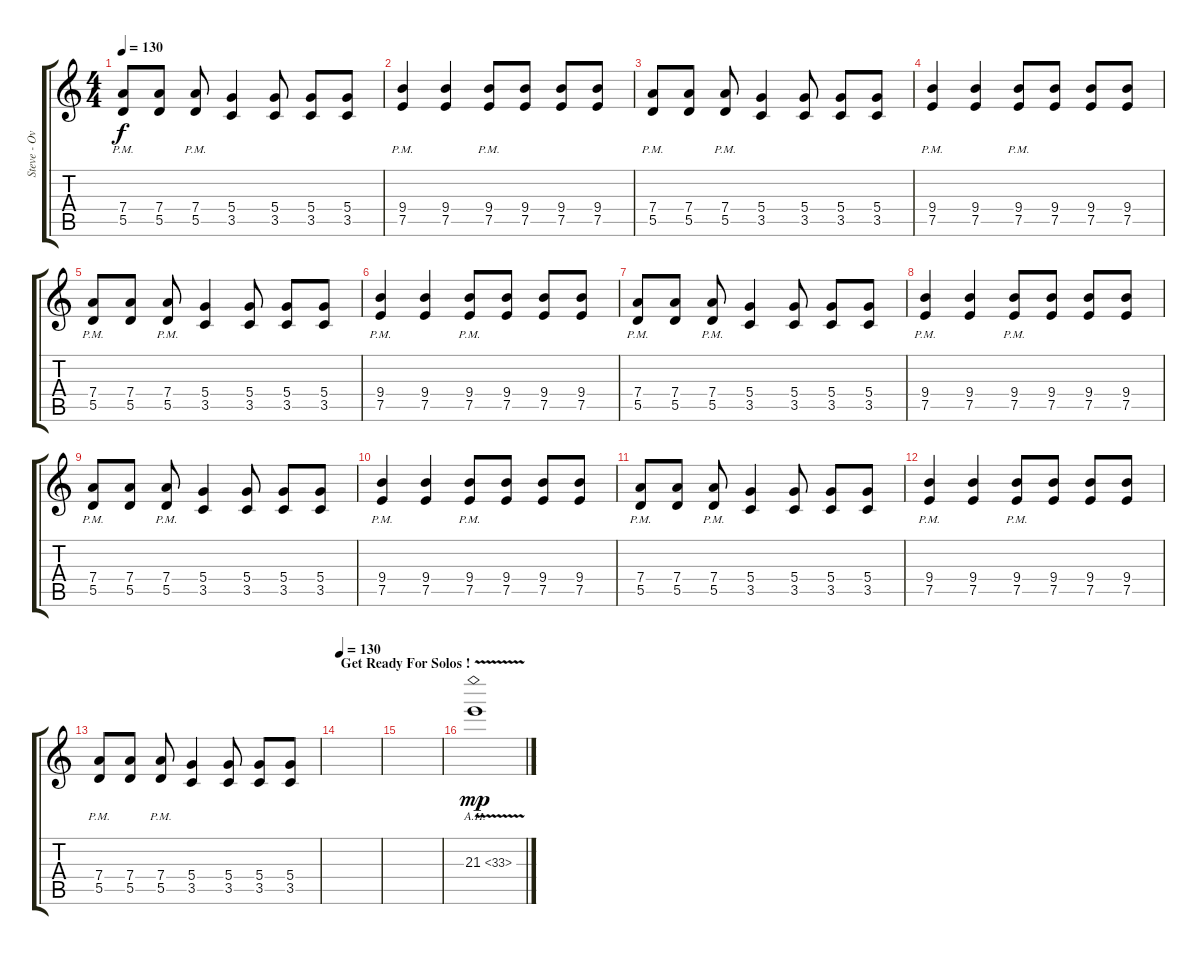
\track ("Steve - Overdub" "Steve - Ov") {instrument overdrivenguitar}
\staff {score tabs}
\tuning (E4 B3 G3 D3 A2 E2) {hide}
\ts (4 4)
\tempo 130
\clef g2
\ks c
(7.4{pm} 5.5{pm}).8{dy f} (7.4 5.5).8 (7.4{pm} 5.5{pm}).8 (5.4 3.5).4 (5.4 3.5).8 (5.4 3.5).8 (5.4 3.5).8 |
(9.4{pm} 7.5{pm}).4 (9.4 7.5).4 (9.4{pm} 7.5{pm}).8 (9.4 7.5).8 (9.4 7.5).8 (9.4 7.5).8 |
(7.4{pm} 5.5{pm}).8 (7.4 5.5).8 (7.4{pm} 5.5{pm}).8 (5.4 3.5).4 (5.4 3.5).8 (5.4 3.5).8 (5.4 3.5).8 |
(9.4{pm} 7.5{pm}).4 (9.4 7.5).4 (9.4{pm} 7.5{pm}).8 (9.4 7.5).8 (9.4 7.5).8 (9.4 7.5).8 |
(7.4{pm} 5.5{pm}).8 (7.4 5.5).8 (7.4{pm} 5.5{pm}).8 (5.4 3.5).4 (5.4 3.5).8 (5.4 3.5).8 (5.4 3.5).8 |
(9.4{pm} 7.5{pm}).4 (9.4 7.5).4 (9.4{pm} 7.5{pm}).8 (9.4 7.5).8 (9.4 7.5).8 (9.4 7.5).8 |
(7.4{pm} 5.5{pm}).8 (7.4 5.5).8 (7.4{pm} 5.5{pm}).8 (5.4 3.5).4 (5.4 3.5).8 (5.4 3.5).8 (5.4 3.5).8 |
(9.4{pm} 7.5{pm}).4 (9.4 7.5).4 (9.4{pm} 7.5{pm}).8 (9.4 7.5).8 (9.4 7.5).8 (9.4 7.5).8 |
(7.4{pm} 5.5{pm}).8 (7.4 5.5).8 (7.4{pm} 5.5{pm}).8 (5.4 3.5).4 (5.4 3.5).8 (5.4 3.5).8 (5.4 3.5).8 |
(9.4{pm} 7.5{pm}).4 (9.4 7.5).4 (9.4{pm} 7.5{pm}).8 (9.4 7.5).8 (9.4 7.5).8 (9.4 7.5).8 |
(7.4{pm} 5.5{pm}).8 (7.4 5.5).8 (7.4{pm} 5.5{pm}).8 (5.4 3.5).4 (5.4 3.5).8 (5.4 3.5).8 (5.4 3.5).8 |
(9.4{pm} 7.5{pm}).4 (9.4 7.5).4 (9.4{pm} 7.5{pm}).8 (9.4 7.5).8 (9.4 7.5).8 (9.4 7.5).8 |
(7.4{pm} 5.5{pm}).8 (7.4 5.5).8 (7.4{pm} 5.5{pm}).8 (5.4 3.5).4 (5.4 3.5).8 (5.4 3.5).8 (5.4 3.5).8 |
\section ("" "Get Ready For Solos ! ")
\tempo 130
|
|
21.3{ah 12 v}.1{dy mp}
